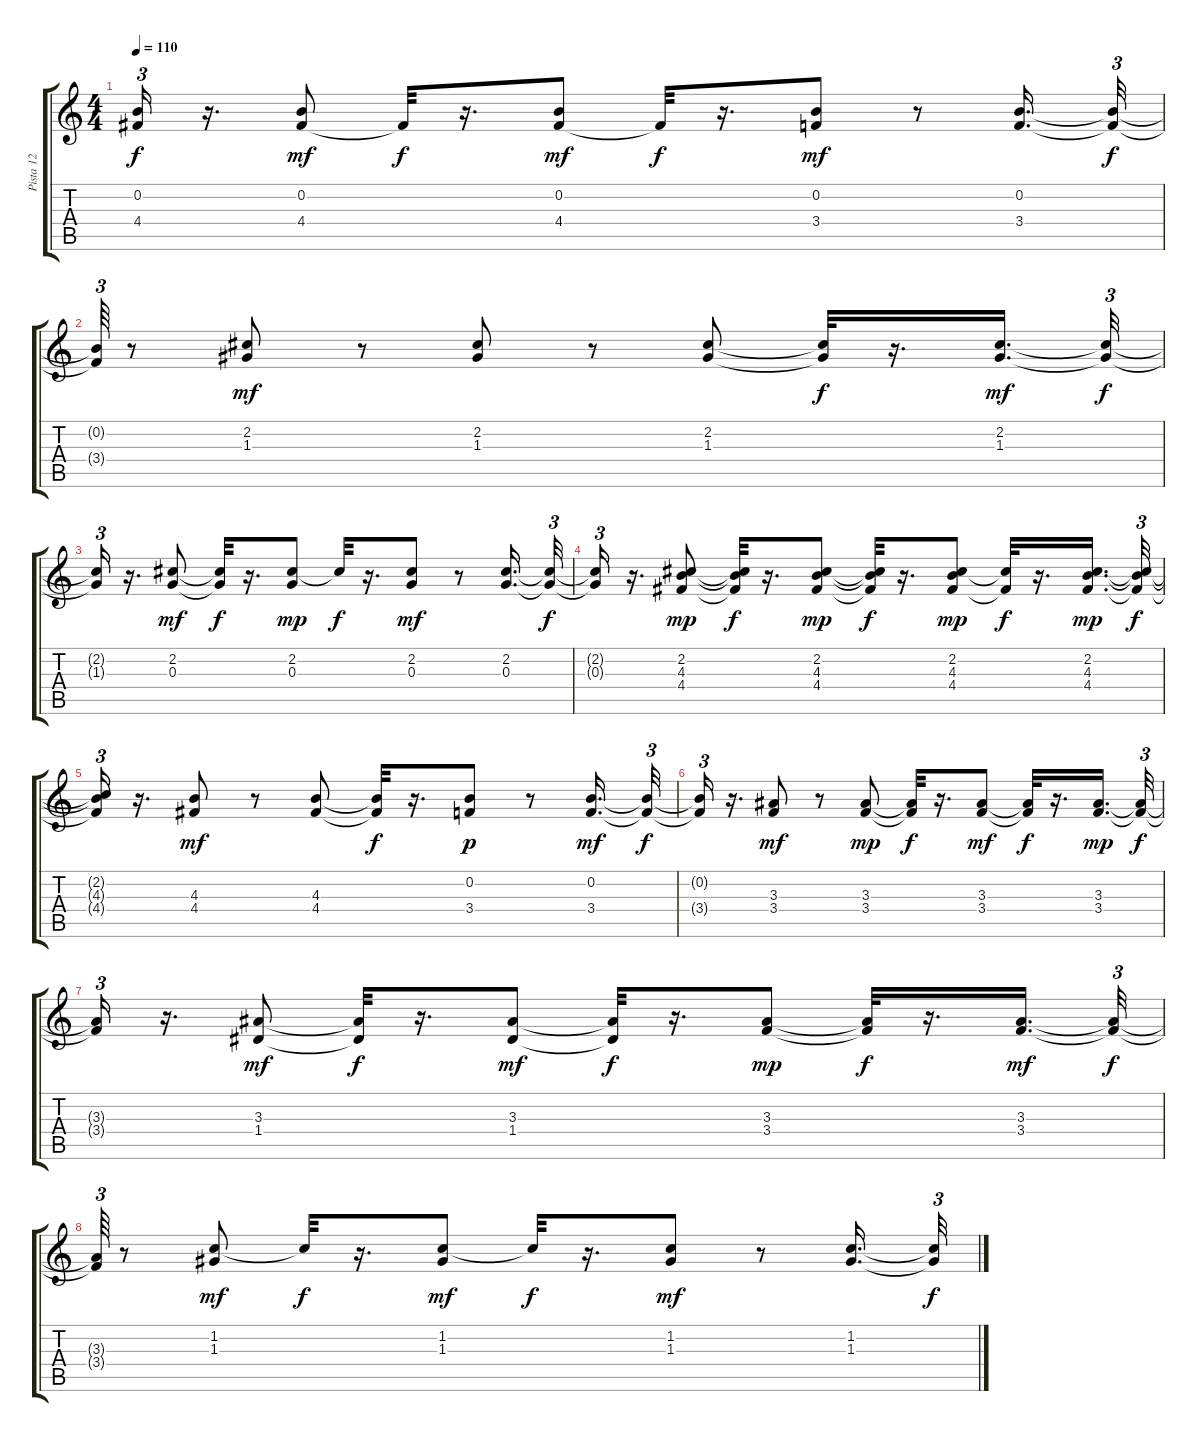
\track ("Pista 12" "Pista 12") {solo instrument acousticguitarnylon}
\staff {score tabs}
\tuning (E4 B3 G3 D3 A2 E2) {hide}
\ts (4 4)
\tempo 110
\clef g2
\ks c
(0.2{t} 4.4{t}).16{tu (3 2) dy f} r.16{d} (0.2 4.4).8{dy mf} 4.4{t}.32{dy f} r.16{d} (0.2 4.4).8{dy mf} 4.4{t}.32{dy f} r.16{d} (0.2 3.4).8{dy mf} r.8 (0.2 3.4).16{d} (0.2{t} 3.4{t}).32{tu (3 2) dy f} |
(0.2{t} 3.4{t}).64{tu (3 2)} r.8 (2.2 1.3).8{dy mf} r.8 (2.2 1.3).8 r.8 (2.2 1.3).8 (2.2{t} 1.3{t}).32{dy f} r.16{d} (2.2 1.3).16{d dy mf} (2.2{t} 1.3{t}).32{tu (3 2) dy f} |
(2.2{t} 1.3{t}).16{tu (3 2)} r.16{d} (2.2 0.3).8{dy mf} (2.2{t} 0.3{t}).32{dy f} r.16{d} (2.2 0.3).8{dy mp} 2.2{t}.32{dy f} r.16{d} (2.2 0.3).8{dy mf} r.8 (2.2 0.3).16{d} (2.2{t} 0.3{t}).32{tu (3 2) dy f} |
(2.2{t} 0.3{t}).16{tu (3 2)} r.16{d} (2.2 4.3 4.4).8{dy mp} (2.2{t} 4.3{t} 4.4{t}).32{dy f} r.16{d} (2.2 4.3 4.4).8{dy mp} (2.2{t} 4.3{t} 4.4{t}).32{dy f} r.16{d} (2.2 4.3 4.4).8{dy mp} (2.2{t} 4.4{t}).32{dy f} r.16{d} (2.2 4.3 4.4).16{d dy mp} (2.2{t} 4.3{t} 4.4{t}).32{tu (3 2) dy f} |
(2.2{t} 4.3{t} 4.4{t}).16{tu (3 2)} r.16{d} (4.3 4.4).8{dy mf} r.8 (4.3 4.4).8 (4.3{t} 4.4{t}).32{dy f} r.16{d} (0.2 3.4).8{dy p} r.8 (0.2 3.4).16{d dy mf} (0.2{t} 3.4{t}).32{tu (3 2) dy f} |
(0.2{t} 3.4{t}).16{tu (3 2)} r.16{d} (3.3 3.4).8{dy mf} r.8 (3.3 3.4).8{dy mp} (3.3{t} 3.4{t}).32{dy f} r.16{d} (3.3 3.4).8{dy mf} (3.3{t} 3.4{t}).32{dy f} r.16{d} (3.3 3.4).16{d dy mp} (3.3{t} 3.4{t}).32{tu (3 2) dy f} |
(3.3{t} 3.4{t}).16{tu (3 2)} r.16{d} (3.3 1.4).8{dy mf} (3.3{t} 1.4{t}).32{dy f} r.16{d} (3.3 1.4).8{dy mf} (3.3{t} 1.4{t}).32{dy f} r.16{d} (3.3 3.4).8{dy mp} (3.3{t} 3.4{t}).32{dy f} r.16{d} (3.3 3.4).16{d dy mf} (3.3{t} 3.4{t}).32{tu (3 2) dy f} |
(3.3{t} 3.4{t}).64{tu (3 2)} r.8 (1.2 1.3).8{dy mf} 1.2{t}.32{dy f} r.16{d} (1.2 1.3).8{dy mf} 1.2{t}.32{dy f} r.16{d} (1.2 1.3).8{dy mf} r.8 (1.2 1.3).16{d} (1.2{t} 1.3{t}).32{tu (3 2) dy f}
